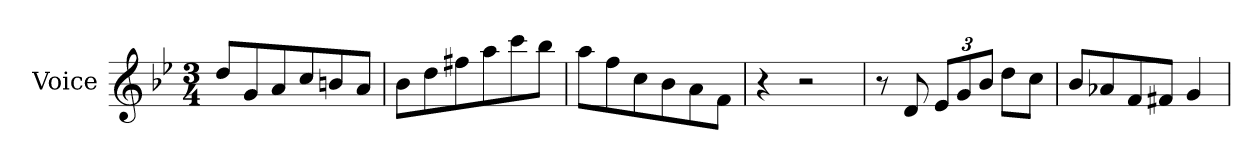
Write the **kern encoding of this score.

**kern
*part1
*staff1
*I"Voice
*I'Voice
*clefG2
*k[b-e-]
*M3/4
=1
8dd/L
8g/
8a/
8cc/
8bn/
8a/J
=2
8b-\L
8dd\
8ff#X\
8aa\
8ccc\
8bb-\J
=3
8aa\L
8ff\
8cc\
8b-\
8a\
8f\J
=4
4r
2rcc
=5
8r
8d/
12e-/L
12g/
12b-/J
8dd\L
8cc\J
=6
8b-/L
8a-X/
8f/
8f#X/J
4g/
=
*-
